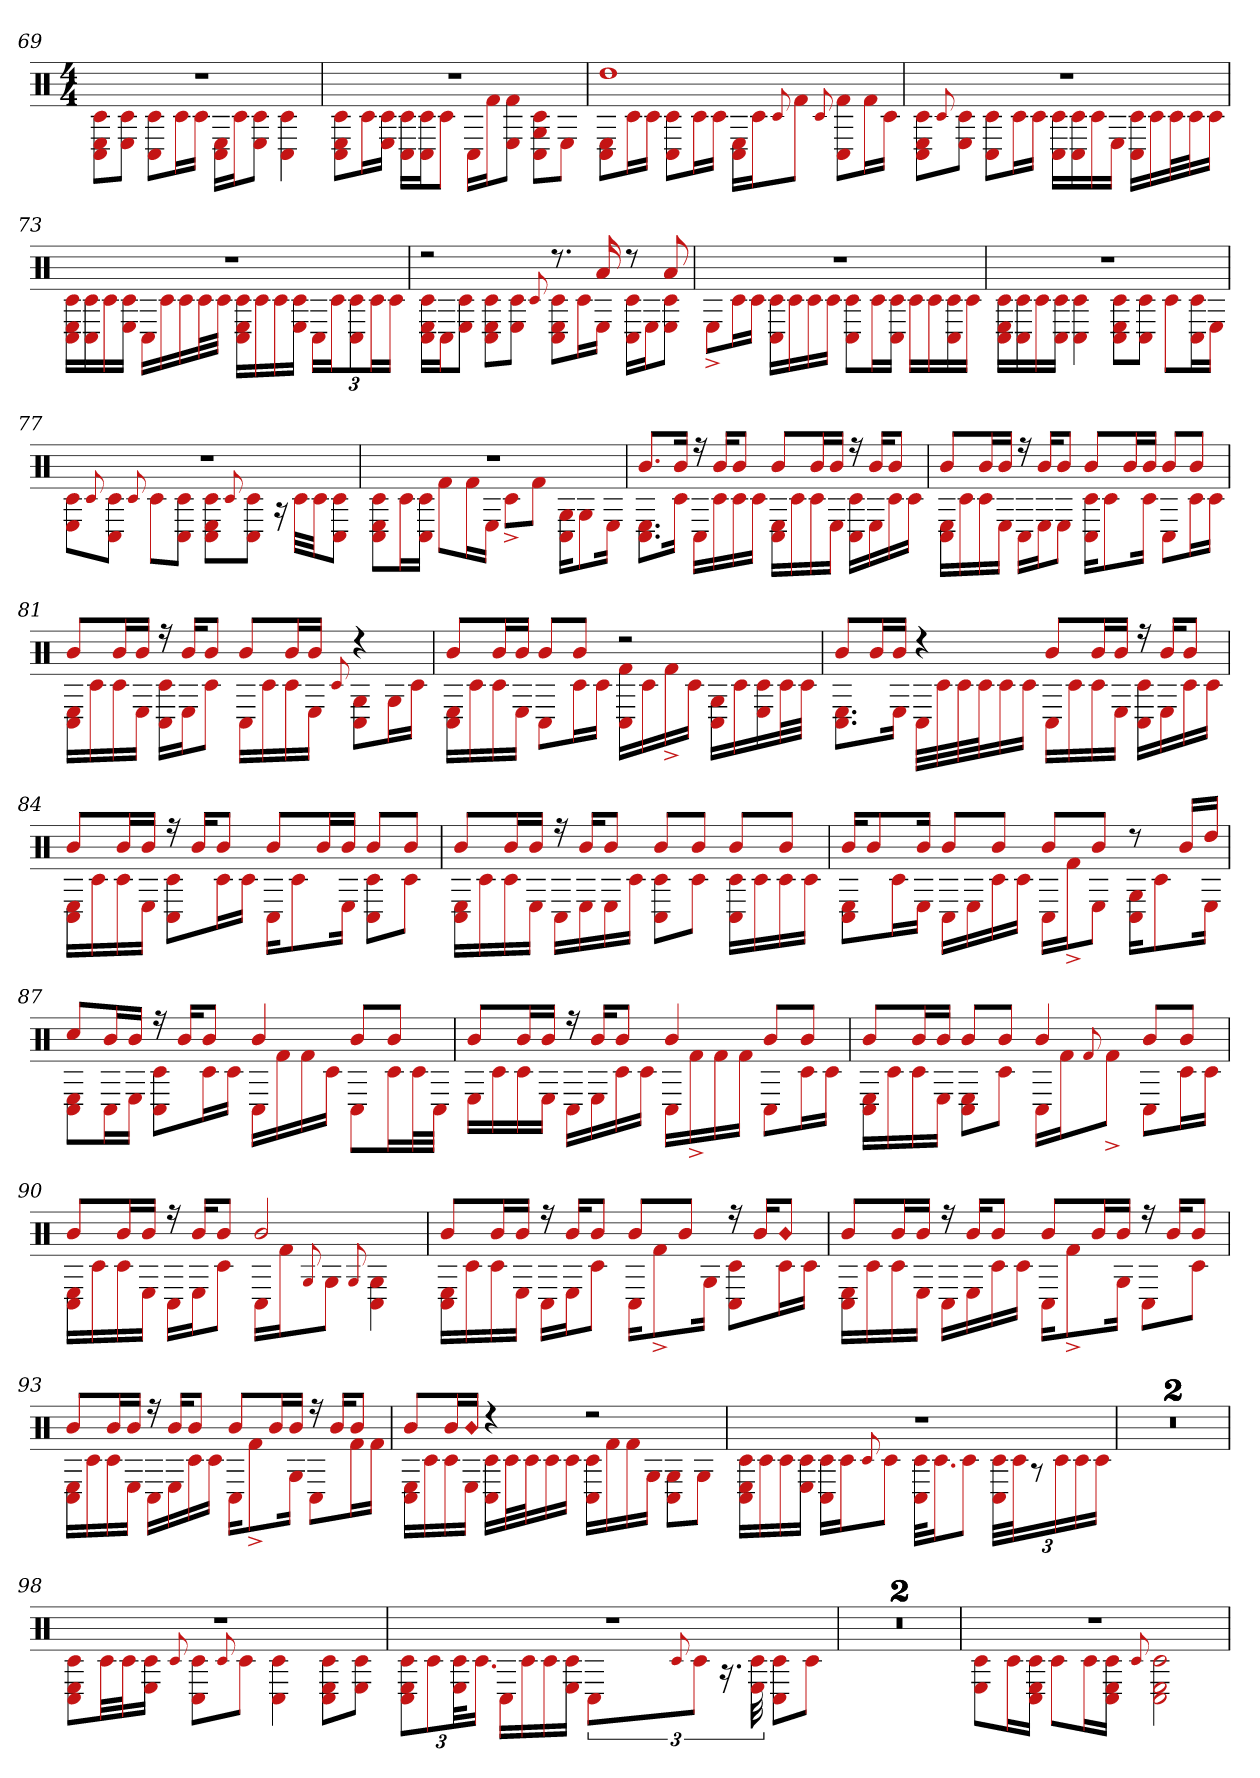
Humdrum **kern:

**kern
*part1
*staff1
*clefX
*k[]
*M4/4
=69
*^
1r	8E 8C# 8c#L
.	8E 8c#J
.	8C# 8c#L
.	16c#L
.	16c#JJ
.	16E 16C#LL
.	16c#J
.	8c# 8EJ
.	4C# 4c#
=70	=70
1r	8C# 8E 8c#L
.	16c#L
.	16E 16c#JJ
.	16C# 16c#LL
.	16c# 16C#J
.	8c#J
.	16C#LL
.	16f#J
.	8f# 8EJ
.	8C# 8G 8c#L
.	8EJ
=71	=71
1dd	8C# 8EL
.	16c#L
.	16c#JJ
.	8C# 8c#L
.	16c#L
.	16c#JJ
.	16E 16C#LL
.	16c#J
.	8qqc#
.	8f#J
.	8qqc#
.	8C# 8f#L
.	16f#L
.	16c#JJ
=72	=72
1r	8C# 8E 8c#L
.	8qqc#
.	8E 8c#J
.	8C# 8c#L
.	16c#L
.	16c#JJ
.	16C# 16c#LL
.	16c# 16C#
.	16c#
.	16EJJ
.	16C# 16c#LL
.	16c#
.	32c#L
.	32c#J
.	16c#JJ
=73	=73
1r	16c# 16C# 16ELL
.	16c# 16C#
.	16c#
.	16c# 16EJJ
.	16C#LL
.	16c#
.	16c#
.	32c#L
.	32c#JJJ
.	16C# 16E 16c#LL
.	16c#
.	16c#
.	16E 16c#JJ
.	24C#LL
.	24c#J
.	12C# 12c#
.	24c#L
.	24c#JJ
=74	=74
2r	16C# 16E 16c#LL
.	16C#J
.	8c# 8EJ
.	8C# 8E 8c#L
.	8E 8c#J
.	8qqc#
8.r	8E 8C# 8c#L
.	16c#L
16a	16EJJ
8r	16C# 16c#LL
.	16EJ
8a	8E 8c#J
=75	=75
1r	8E^L
.	16c#L
.	16c#JJ
.	16c# 16C#LL
.	16c#
.	16c#
.	16c#JJ
.	8C# 8c#L
.	16c#L
.	16C# 16c#JJ
.	16c#LL
.	16c#
.	16c# 16C#
.	16c#JJ
=76	=76
1r	16E 16C# 16c#LL
.	16c# 16C#
.	16c#
.	16C# 16c#JJ
.	4C# 4c#
.	8C# 8E 8c#L
.	8C# 8c#J
.	8c#L
.	16C# 16c#L
.	16EJJ
=77	=77
1r	8E 8c#L
.	8qqc#
.	8C# 8c#J
.	8qqc#
.	8c#L
.	8C# 8c#J
.	8E 8C# 8c#L
.	8qqc#
.	8c# 8C#J
.	16r
.	32c#LLL
.	32c#JJ
.	8C# 8c#J
=78	=78
1r	8C# 8E 8c#L
.	16c#L
.	16C# 16c#JJ
.	8f#L
.	16f#L
.	16EJJ
.	8c#^L
.	8f#J
.	16C# 16GKL
.	8G
.	16EJk
=79	=79
8.bL	8.C# 8.EL
16bJk	16c#Jk
16r	16C#LL
16bKL	16c#
8bJ	16c#
.	16c#JJ
8bL	16C# 16ELL
.	16c#
16bL	16c#
16bJJ	16EJJ
16r	16C# 16c#LL
16bKL	16E
8bJ	16c#
.	16c#JJ
=80	=80
8bL	16C# 16ELL
.	16c#
16bL	16c#
16bJJ	16EJJ
16r	16C#LL
16bKL	16EJ
8bJ	8EJ
8bL	16C# 16c#KL
.	8c#
16bL	.
16bJJ	16c#Jk
8bL	8C#L
8bJ	16c#L
.	16c#JJ
=81	=81
8bL	16C# 16ELL
.	16c#
16bL	16c#
16bJJ	16EJJ
16r	16C# 16c#LL
16bKL	16EJ
8bJ	8c#J
8bL	16C#LL
.	16c#
16bL	16c#
16bJJ	16EJJ
.	8qqc#
4r	8C# 8GL
.	16GL
.	16c#JJ
=82	=82
8bL	16C# 16ELL
.	16c#
16bL	16c#
16bJJ	16EJJ
8bL	8C#L
8bJ	16c#L
.	16c#JJ
2r	16C# 16f#LL
.	16c#
.	16f#^
.	16c#JJ
.	16C# 16GLL
.	16c#
.	16E 16c#
.	32c#L
.	32c#JJJ
=83	=83
8bL	8.C# 8.EL
16bL	.
16bJJ	16EJk
4r	32C#LLL
.	32c#
.	32c#
.	32c#J
.	16c#
.	16c#JJ
8bL	16C#LL
.	16c#
16bL	16c#
16bJJ	16EJJ
16r	16C# 16c#LL
16bKL	16E
8bJ	16c#
.	16c#JJ
=84	=84
8bL	16C# 16ELL
.	16c#
16bL	16c#
16bJJ	16EJJ
16r	8c# 8C#L
16bKL	.
8bJ	16c#L
.	16c#JJ
8bL	16C#KL
.	8c#
16bL	.
16bJJ	16EJk
8bL	8C# 8c#L
8bJ	8c#J
=85	=85
8bL	16E 16C#LL
.	16c#
16bL	16c#
16bJJ	16EJJ
16r	16C#LL
16bKL	16E
8bJ	16E
.	16c#JJ
8bL	8C# 8c#L
8bJ	8c#J
8bL	16C# 16c#LL
.	16c#
8bJ	16c#
.	16c#JJ
=86	=86
16bKL	8C# 8EL
8b	.
.	16c#L
16bJk	16EJJ
8bL	16C#LL
.	16E
8bJ	16c#
.	16c#JJ
8bL	16C#LL
.	16f#^J
8bJ	8EJ
8r	16C# 16GKL
.	8c#
16bLL	.
16ddJJ	16EJk
=87	=87
8cc#L	8C# 8EL
16bL	16C#L
16bJJ	16EJJ
16r	8c# 8C#L
16bKL	.
8bJ	16c#L
.	16c#JJ
4b	16C#LL
.	16f#
.	16f#
.	16c#JJ
8bL	8C#L
8bJ	16c#L
.	32c#L
.	32C#JJJ
=88	=88
8bL	16ELL
.	16c#
16bL	16c#
16bJJ	16EJJ
16r	16C#LL
16bKL	16E
8bJ	16c#
.	16c#JJ
4b	16C#LL
.	16f#^
.	16f#
.	16f#JJ
8bL	8C#L
8bJ	16c#L
.	16c#JJ
=89	=89
8bL	16C# 16ELL
.	16c#
16bL	16c#
16bJJ	16EJJ
8bL	8C# 8EL
8bJ	8c#J
4b	16C#LL
.	16f#J
.	8qqf#
.	8f#^J
8bL	8C#L
8bJ	16c#L
.	16c#JJ
=90	=90
8bL	16E 16C#LL
.	16c#
16bL	16c#
16bJJ	16EJJ
16r	16C#LL
16bKL	16EJ
8bJ	8c#J
2b	16C#LL
.	16f#J
.	8qqG
.	8GJ
.	8qqG
.	4C# 4G
=91	=91
8bL	16E 16C#LL
.	16c#
16bL	16c#
16bJJ	16EJJ
16r	16C#LL
16bKL	16EJ
8bJ	8c#J
8bL	16C#KL
.	8f#^
8bJ	.
.	16GJk
16r	8C# 8c#L
16bKL	.
!LO:N:head=diamond	!
8bJ	16c#L
.	16c#JJ
=92	=92
8bL	16C# 16ELL
.	16c#
16bL	16c#
16bJJ	16EJJ
16r	16C#LL
16bKL	16E
8bJ	16c#
.	16c#JJ
8bL	16C#KL
.	8f#^
16bL	.
16bJJ	16GJk
16r	8C#L
16bKL	.
8bJ	8c#J
=93	=93
8bL	16E 16C#LL
.	16c#
16bL	16c#
16bJJ	16EJJ
16r	16C#LL
16bKL	16E
8bJ	16c#
.	16c#JJ
8bL	16C#KL
.	8f#^
16bL	.
16bJJ	16GJk
16r	8C#L
16bKL	.
8bJ	16f#L
.	16f#JJ
=94	=94
8bL	16C# 16ELL
.	16c#
16bL	16c#
!LO:N:head=diamond	!
16bJJ	16EJJ
4r	16C# 16c#LL
.	32c#L
.	32c#J
.	16c#
.	16c#JJ
2r	16c# 16C#LL
.	16f#
.	16f#
.	16GJJ
.	8C# 8GL
.	8GJ
=95	=95
1r	16E 16C# 16c#LL
.	16c#
.	16c#
.	16E 16c#JJ
.	16C# 16c#LL
.	16c#J
.	8qqc#
.	8c#J
.	32C# 32c#KLL
.	16.c#J
.	8c#J
.	48C# 48c#LLL
.	48c#J
.	12r
.	24c#
.	24c#
.	24c#JJ
=96	=96
1r	1r
=97	=97
1r	1r
=98	=98
1r	8C# 8E 8c#L
.	32c#LL
.	32c#J
.	16E 16c#JJ
.	8qqc#
.	8C# 8c#L
.	8qqc#
.	8c#J
.	4C# 4c#
.	8C# 8E 8c#L
.	8E 8c#J
=99	=99
1r	12E 12C# 12c#L
.	12c#
.	48E 48c#kL
.	24.c#JJ
.	16C#LL
.	16c#
.	16c#
.	16E 16c#JJ
.	12C#L
.	8qqc#
.	12c#J
.	24.r
.	48E 48c#
.	8C# 8c#L
.	8c#J
=100	=100
1r	1r
=101	=101
1r	1r
=102	=102
1r	8E 8c#L
.	16c#L
.	16C# 16E 16c#JJ
.	8c#L
.	16c#L
.	16E 16C# 16c#JJ
.	8qqc#
.	2C# 2c# 2E
*v	*v
=
*-
